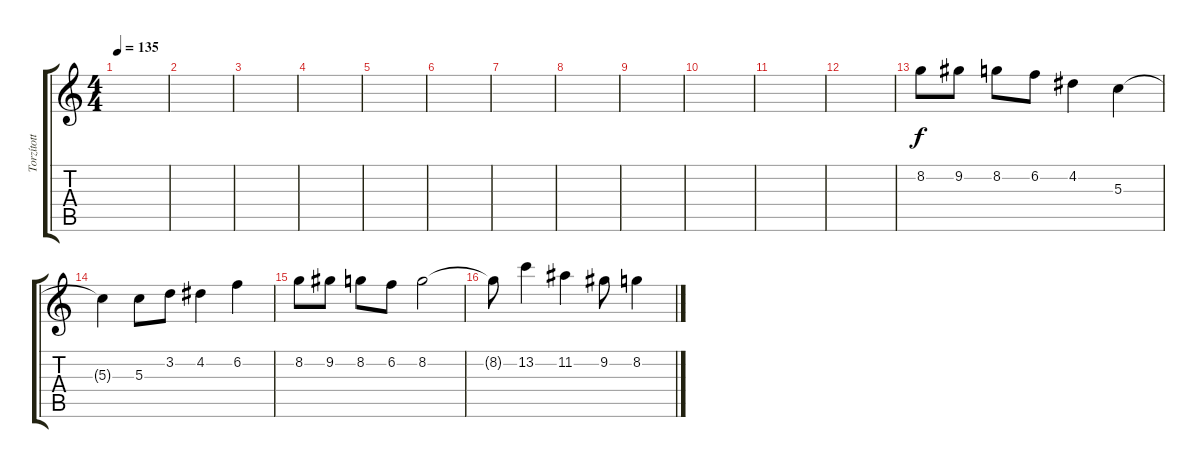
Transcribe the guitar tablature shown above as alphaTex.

\track ("Torzított" "Torzított") {instrument distortionguitar}
\staff {score tabs}
\tuning (E4 B3 G3 D3 A2 E2) {hide}
\ts (4 4)
\tempo 135
\clef g2
\ks c
|
|
|
|
|
|
|
|
|
|
|
|
8.2.8 9.2.8 8.2.8 6.2.8 4.2.4 5.3.4 |
5.3{t}.4 5.3.8 3.2.8 4.2.4 6.2.4 |
8.2.8 9.2.8 8.2.8 6.2.8 8.2.2 |
8.2{t}.8 13.2.4 11.2.4 9.2.8 8.2.4
